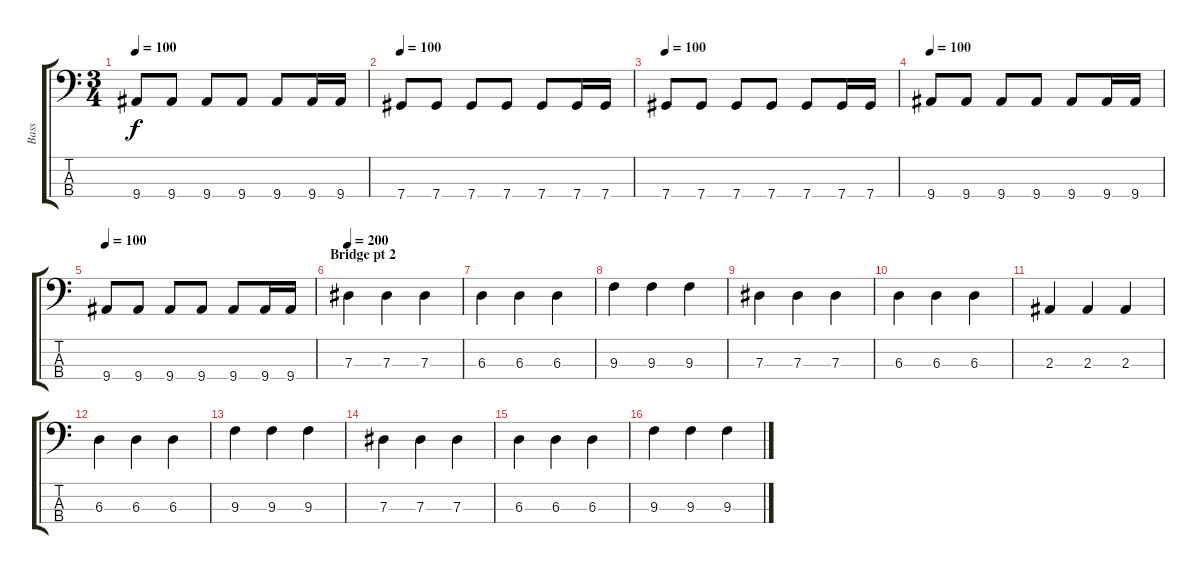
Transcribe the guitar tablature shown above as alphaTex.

\track ("Bass" "Bass") {instrument electricbassfinger}
\staff {score tabs}
\tuning (Gb2 Db2 Ab1 Db1) {hide}
\ts (3 4)
\tempo 100
\clef f4
\ks c
9.4.8{dy f} 9.4.8 9.4.8 9.4.8 9.4.8 9.4.16 9.4.16 |
\tempo 100
7.4.8 7.4.8 7.4.8 7.4.8 7.4.8 7.4.16 7.4.16 |
\tempo 100
7.4.8 7.4.8 7.4.8 7.4.8 7.4.8 7.4.16 7.4.16 |
\tempo 100
9.4.8 9.4.8 9.4.8 9.4.8 9.4.8 9.4.16 9.4.16 |
\tempo 100
9.4.8 9.4.8 9.4.8 9.4.8 9.4.8 9.4.16 9.4.16 |
\section ("" "Bridge pt 2")
\tempo 200
7.3.4 7.3.4 7.3.4 |
6.3.4 6.3.4 6.3.4 |
9.3.4 9.3.4 9.3.4 |
7.3.4 7.3.4 7.3.4 |
6.3.4 6.3.4 6.3.4 |
2.3.4 2.3.4 2.3.4 |
6.3.4 6.3.4 6.3.4 |
9.3.4 9.3.4 9.3.4 |
7.3.4 7.3.4 7.3.4 |
6.3.4 6.3.4 6.3.4 |
9.3.4 9.3.4 9.3.4
